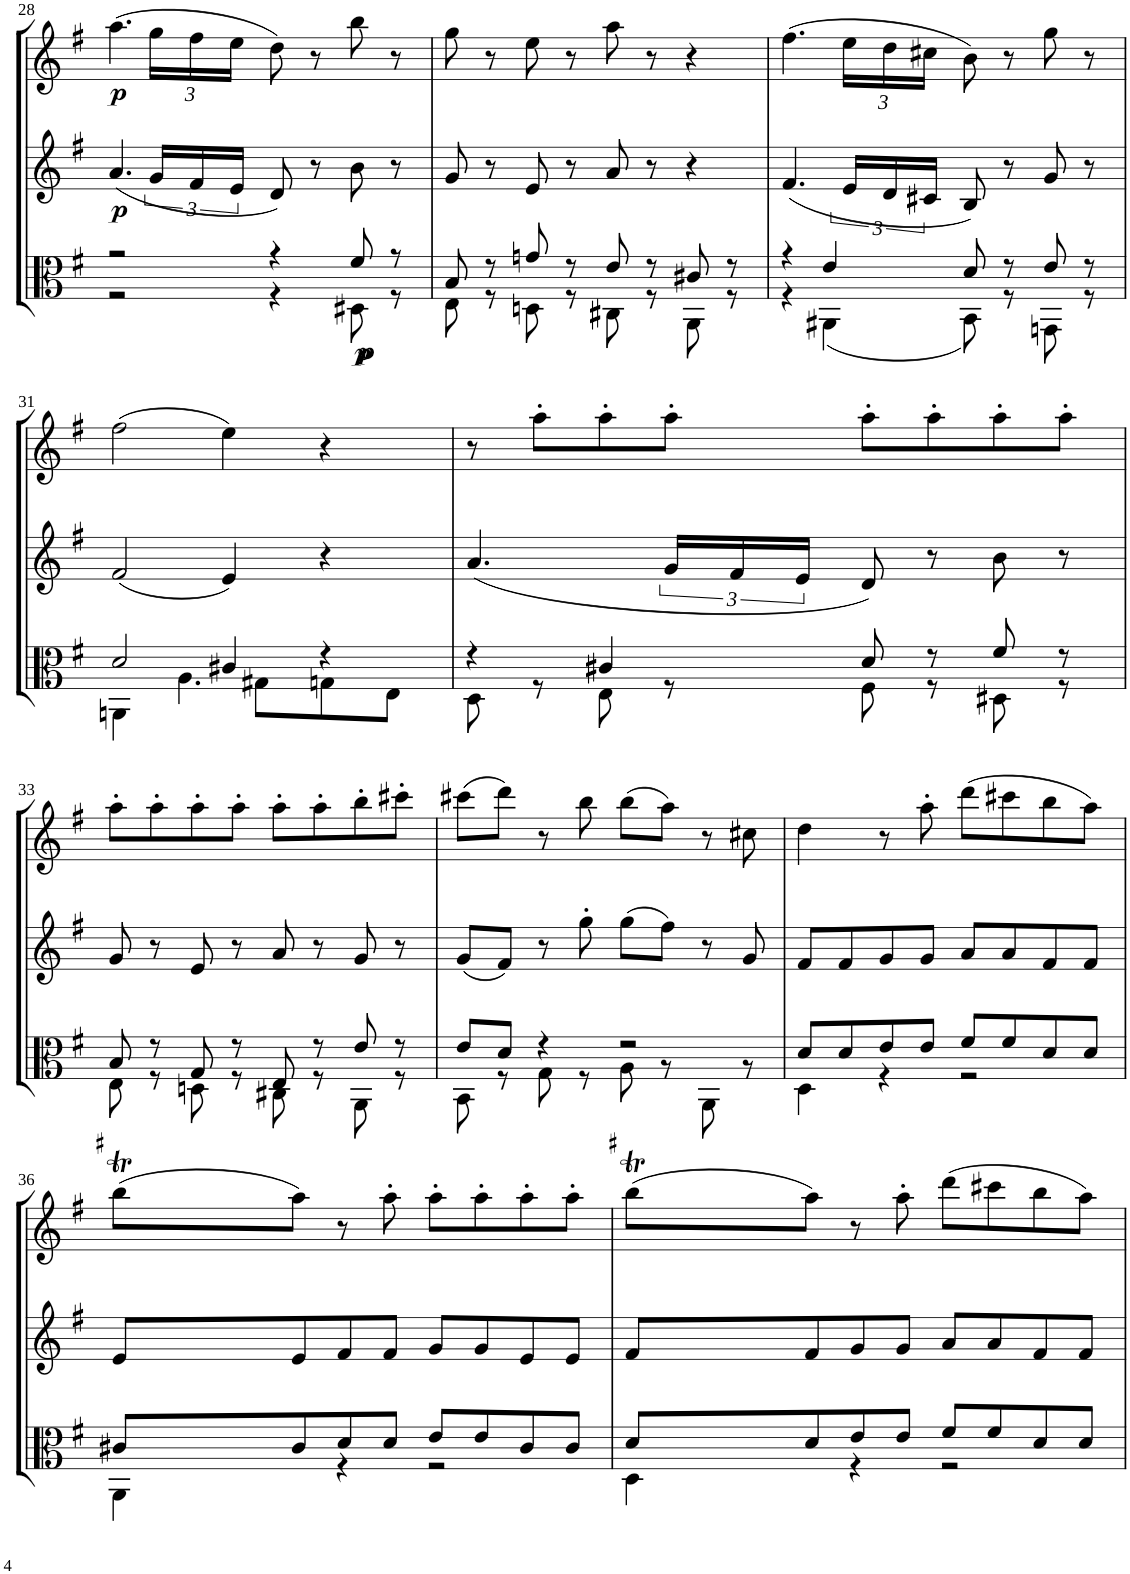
**kern	**dynam	**kern	**dynam	**kern	**dynam
*part3	*part3	*part2	*part2	*part1	*part1
*staff3	*staff3	*staff2	*staff2	*staff1	*staff1
*I"Viola/Violoncello	*	*I"Violino II	*	*I"Violino I	*
!!LO:PB:g=z
*clefC3	*	*clefG2	*	*clefG2	*
*k[f#]	*	*k[f#]	*	*k[f#]	*
*M4/4	*	*M4/4	*	*M4/4	*
*met(c)	*	*met(c)	*	*met(c)	*
=28	=28	=28	=28	=28	=28
*^	*	*	*	*	*
!	!	!	!	!LO:DY:b	!	!LO:DY:b
2r	2r	.	(4.a/	p	(4.aa\	p
*	*	*	*	*	*Xbrackettup	*
.	.	.	24g/LL	.	24gg\LL	.
.	.	.	24f#/	.	24ff#\	.
.	.	.	24e/JJ	.	24ee\JJ	.
4r	4r	.	8d/)	.	8dd\)	.
.	.	.	8r	.	8r	.
!	!	!LO:DY:b	!	!	!	!
!	!	!LO:DY:n=1:b	!	!	!	!
8f#/	8D#X\	p p	8b\	.	8bb\	.
8r	8r	.	8r	.	8r	.
=29	=29	=29	=29	=29	=29	=29
8B/	8E\	.	8g/	.	8gg\	.
8r	8r	.	8r	.	8r	.
8gn/	8Dn\	.	8e/	.	8ee\	.
8r	8r	.	8r	.	8r	.
8e/	8C#X\	.	8a/	.	8aa\	.
8r	8r	.	8r	.	8r	.
8c#X/	8AA\	.	4r	.	4r	.
8r	8r	.	.	.	.	.
=30	=30	=30	=30	=30	=30	=30
4r	4r	.	(4.f#/	.	(4.ff#\	.
4e/	(4AA#X\	.	.	.	.	.
.	.	.	24e/LL	.	24ee\LL	.
.	.	.	24d/	.	24dd\	.
.	.	.	24c#X/JJ	.	24cc#X\JJ	.
8d/	8BB\)	.	8B/)	.	8b\)	.
8r	8r	.	8r	.	8r	.
8e/	8GGn\	.	8g/	.	8gg\	.
8r	8r	.	8r	.	8r	.
!!LO:LB:g=z
=31	=31	=31	=31	=31	=31	=31
2d/	4AAn\	.	(2f#/	.	(2ff#\	.
.	4.A\	.	.	.	.	.
4c#X/	.	.	4e/)	.	4ee\)	.
.	8G#X\L	.	.	.	.	.
4r	8Gn\	.	4r	.	4r	.
.	8E\J	.	.	.	.	.
=32	=32	=32	=32	=32	=32	=32
4r	8D\	.	(4.a/	.	8r	.
.	8r	.	.	.	8aa'\L	.
4c#X/	8E\	.	.	.	8aa'\	.
.	8r	.	24g/LL	.	8aa'\J	.
.	.	.	24f#/	.	.	.
.	.	.	24e/JJ	.	.	.
8d/	8F#\	.	8d/)	.	8aa'\L	.
8r	8r	.	8r	.	8aa'\	.
8f#/	8D#X\	.	8b\	.	8aa'\	.
8r	8r	.	8r	.	8aa'\J	.
!!LO:LB:g=z
=33	=33	=33	=33	=33	=33	=33
8B/	8E\	.	8g/	.	8aa'\L	.
8r	8r	.	8r	.	8aa'\	.
8G/	8Dn\	.	8e/	.	8aa'\	.
8r	8r	.	8r	.	8aa'\J	.
8E/	8C#X\	.	8a/	.	8aa'\L	.
8r	8r	.	8r	.	8aa'\	.
8e/	8AA\	.	8g/	.	8bb'\	.
8r	8r	.	8r	.	8ccc#X'\J	.
=34	=34	=34	=34	=34	=34	=34
8e/L	8BB\	.	(8g/L	.	(8ccc#X\L	.
8d/J	8r	.	8f#/J)	.	8ddd\J)	.
4r	8G\	.	8r	.	8r	.
.	8r	.	8gg'\	.	8bb\	.
2r	8A\	.	(8gg\L	.	(8bb\L	.
.	8r	.	8ff#\J)	.	8aa\J)	.
.	8AA\	.	8r	.	8r	.
.	8r	.	8g/	.	8cc#X\	.
=35	=35	=35	=35	=35	=35	=35
8d/L	4D\	.	8f#/L	.	4dd\	.
8d/	.	.	8f#/	.	.	.
8e/	4r	.	8g/	.	8r	.
8e/J	.	.	8g/J	.	8aa'\	.
8f#/L	2r	.	8a/L	.	(8ddd\L	.
8f#/	.	.	8a/	.	8ccc#X\	.
8d/	.	.	8f#/	.	8bb\	.
8d/J	.	.	8f#/J	.	8aa\J)	.
!!LO:LB:g=z
=36	=36	=36	=36	=36	=36	=36
*	*	*	*	*	*^	*
8c#X/L	4AA\	.	8e/L	.	(8bbt\L	32ryy	.
.	.	.	.	.	.	32ccc#X!	.
.	.	.	.	.	.	16bb!	.
8c#/	.	.	8e/	.	8aa\J)	2..ryy	.
8d/	4r	.	8f#/	.	8r	.	.
8d/J	.	.	8f#/J	.	8aa'>\	.	.
8e/L	2r	.	8g/L	.	8aa'>\L	.	.
8e/	.	.	8g/	.	8aa'>\	.	.
8c#/	.	.	8e/	.	8aa'>\	.	.
8c#/J	.	.	8e/J	.	8aa'>\J	.	.
=37	=37	=37	=37	=37	=37	=37	=37
8d/L	4D\	.	8f#/L	.	(8bbt\L	32ryy	.
.	.	.	.	.	.	32ccc#X!	.
.	.	.	.	.	.	16bb!	.
8d/	.	.	8f#/	.	8aa\J)	2..ryy	.
8e/	4r	.	8g/	.	8r	.	.
8e/J	.	.	8g/J	.	8aa'>\	.	.
8f#/L	2r	.	8a/L	.	(8ddd\L	.	.
8f#/	.	.	8a/	.	8ccc#X\	.	.
8d/	.	.	8f#/	.	8bb\	.	.
8d/J	.	.	8f#/J	.	8aa\J)	.	.
*v	*v	*	*	*	*v	*v	*
=	=	=	=	=	=
*-	*-	*-	*-	*-	*-
